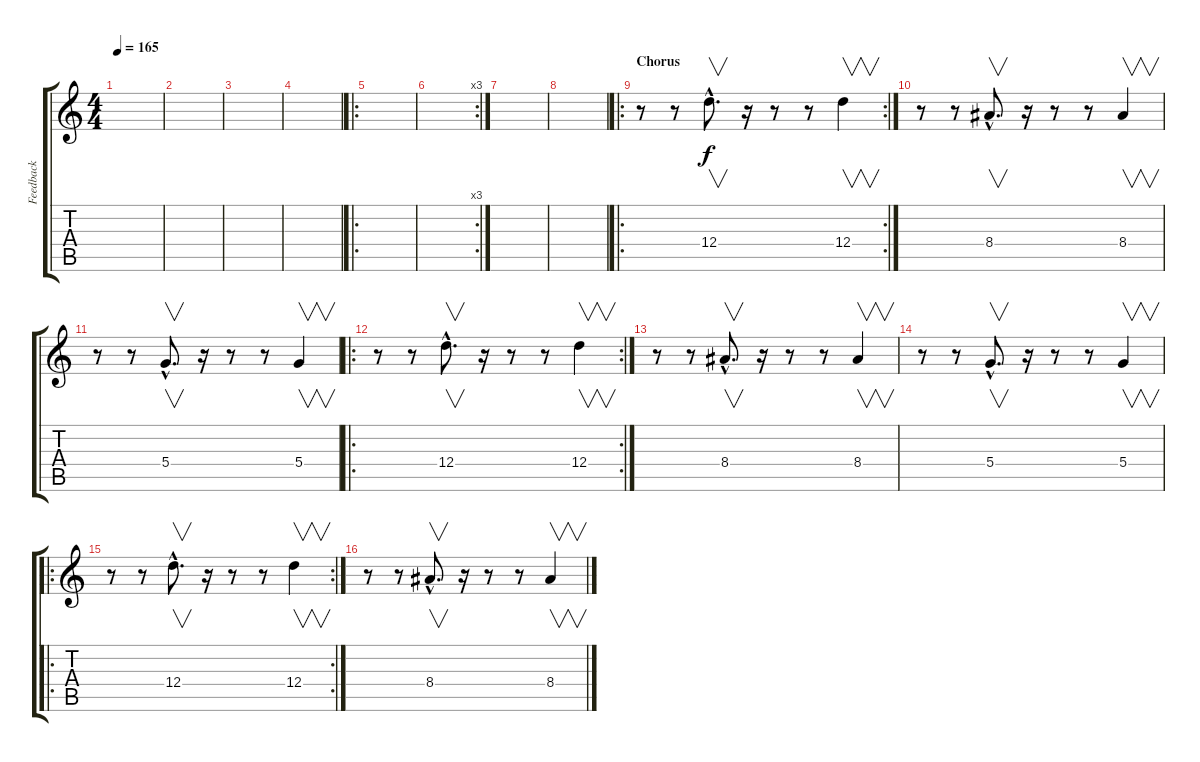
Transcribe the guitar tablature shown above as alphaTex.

\track ("Feedback" "Feedback") {instrument guitarharmonics}
\staff {score tabs}
\tuning (E4 B3 G3 D3 A2 D2) {hide}
\ts (4 4)
\tempo 165
\clef g2
\ks c
|
|
|
|
\ro
|
\rc 3
|
|
|
\ro
\rc 2
\section ("" "Chorus")
r.8 r.8 12.4{hac}.8{v d} r.16 r.8 r.8 12.4.4{v} |
r.8 r.8 8.4{hac}.8{v d} r.16 r.8 r.8 8.4.4{v} |
r.8 r.8 5.4{hac}.8{v d} r.16 r.8 r.8 5.4.4{v} |
\ro
\rc 2
r.8 r.8 12.4{hac}.8{v d} r.16 r.8 r.8 12.4.4{v} |
r.8 r.8 8.4{hac}.8{v d} r.16 r.8 r.8 8.4.4{v} |
r.8 r.8 5.4{hac}.8{v d} r.16 r.8 r.8 5.4.4{v} |
\ro
\rc 2
r.8 r.8 12.4{hac}.8{v d} r.16 r.8 r.8 12.4.4{v} |
r.8 r.8 8.4{hac}.8{v d} r.16 r.8 r.8 8.4.4{v}
